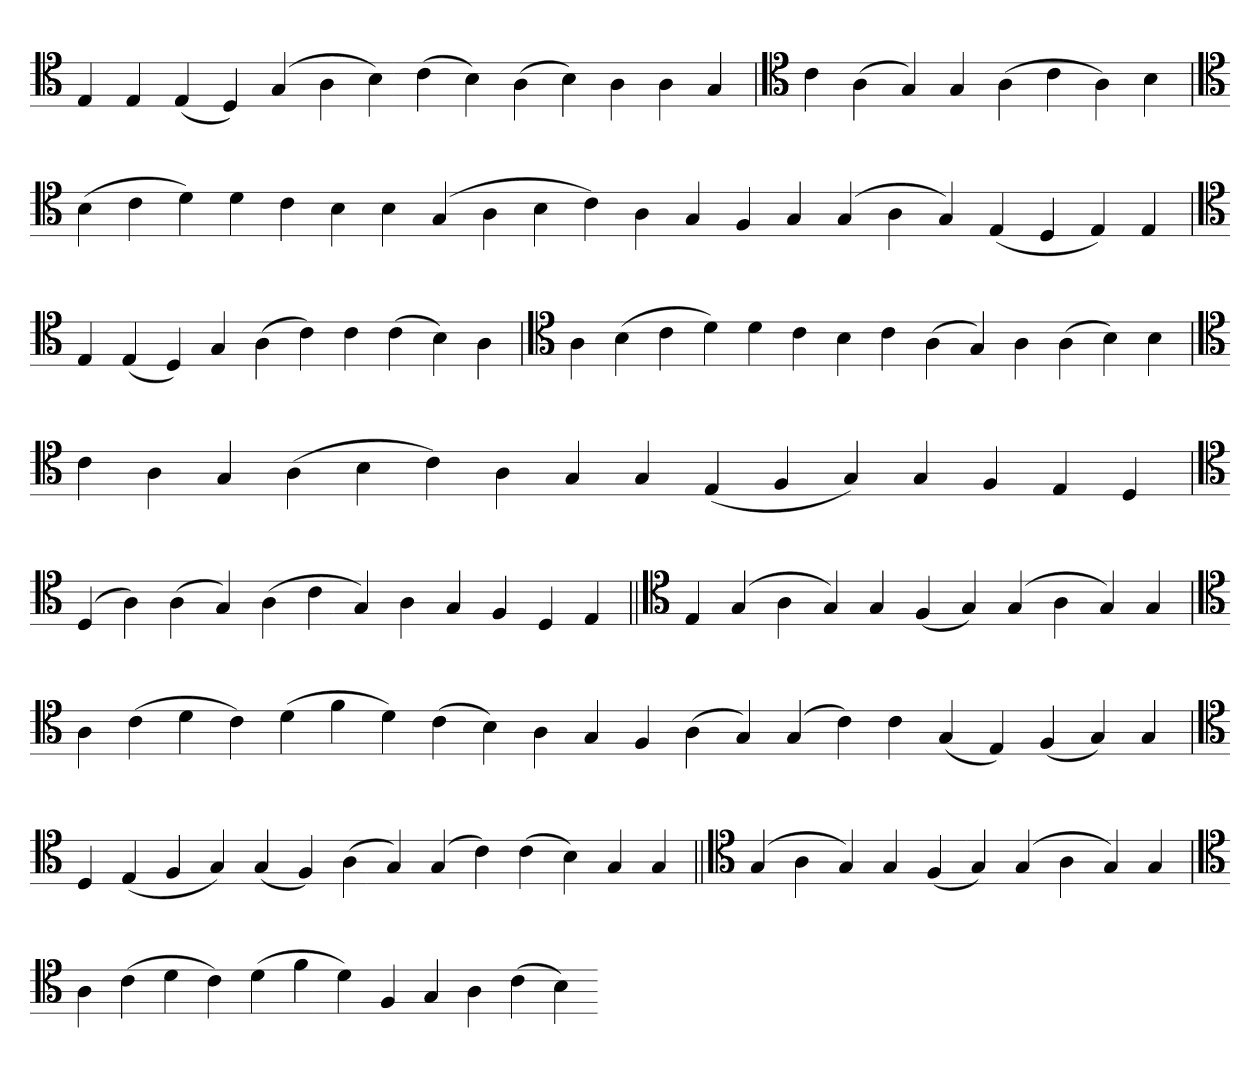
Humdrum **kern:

**kern
*part1
*staff1
*clefC4
=
4E
4E
(4E
4D)
(4G
4A
4B)
(4c
4B)
(4A
4B)
4A
4A
4G
=`
*clefC4
4c
(4A
4G)
4G
(4A
4c
4A)
4B
=
*clefC4
(4B
4c
4d)
4d
4c
4B
4B
(4G
4A
4B
4c)
4A
4G
4F
4G
(4G
4A
4G)
(4E
4D
4E)
4E
=
*clefC4
4E
(4E
4D)
4G
(4A
4c)
4c
(4c
4B)
4A
=`
*clefC4
4A
(4B
4c
4d)
4d
4c
4B
4c
(4A
4G)
4A
(4A
4B)
4B
=
*clefC4
4c
4A
4G
(4A
4B
4c)
4A
4G
4G
(4E
4F
4G)
4G
4F
4E
4D
=`
*clefC4
(4D
4A)
(4A
4G)
(4A
4c
4G)
4A
4G
4F
4D
4E
=||
*clefC4
4E
(4G
4A
4G)
4G
(4F
4G)
(4G
4A
4G)
4G
=`
*clefC4
4A
(4c
4d
4c)
(4d
4f
4d)
(4c
4B)
4A
4G
4F
(4A
4G)
(4G
4c)
4c
(4G
4E)
(4F
4G)
4G
='
*clefC4
4D
(4E
4F
4G)
(4G
4F)
(4A
4G)
(4G
4c)
(4c
4B)
4G
4G
=||
*clefC4
(4G
4A
4G)
4G
(4F
4G)
(4G
4A
4G)
4G
=`
*clefC4
4A
(4c
4d
4c)
(4d
4f
4d)
4F
4G
4A
(4c
4B)
=-
*-
